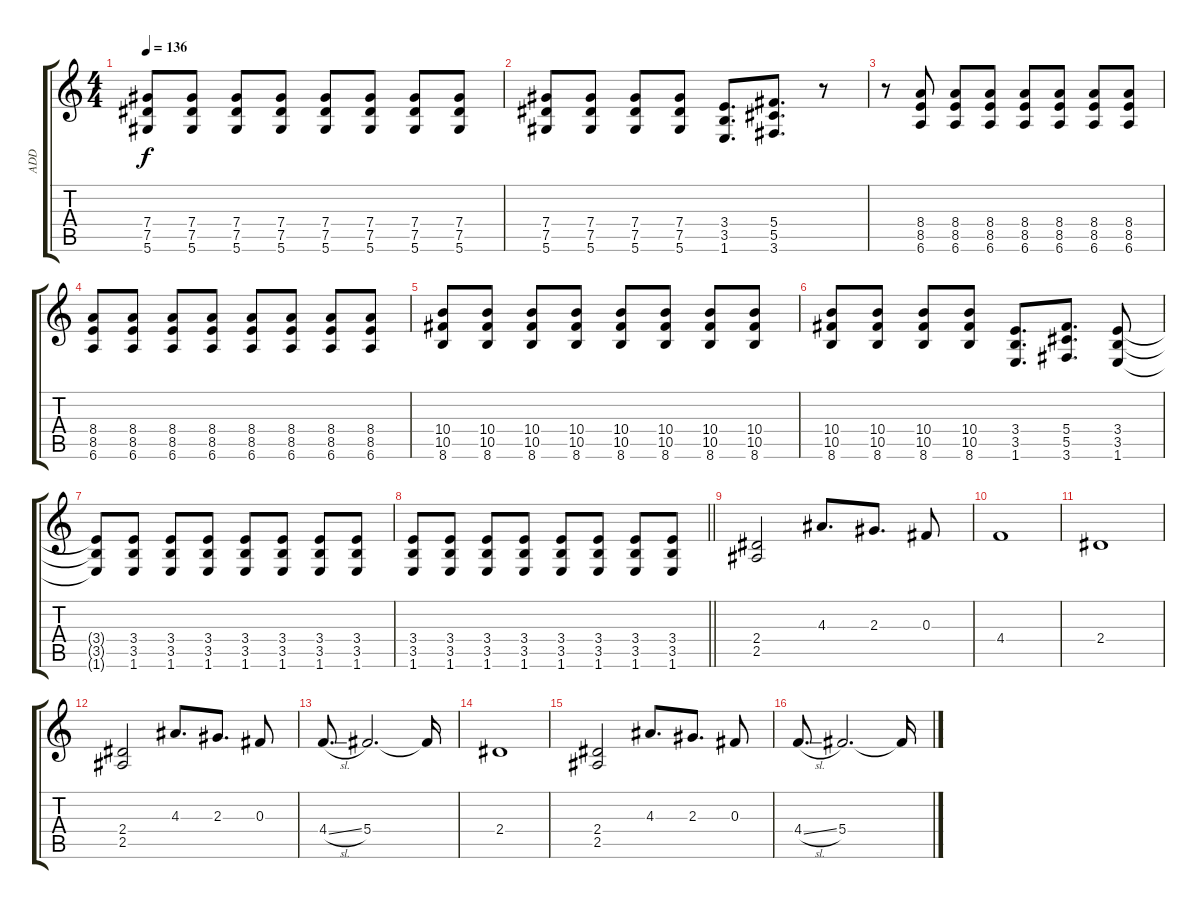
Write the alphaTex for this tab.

\track ("ADD" "ADD") {instrument overdrivenguitar}
\staff {score tabs}
\tuning (Eb4 Bb3 Gb3 Db3 Ab2 Eb2) {hide}
\ts (4 4)
\tempo 136
\clef g2
\ks c
(7.4 7.5 5.6).8{dy f} (7.4 7.5 5.6).8 (7.4 7.5 5.6).8 (7.4 7.5 5.6).8 (7.4 7.5 5.6).8 (7.4 7.5 5.6).8 (7.4 7.5 5.6).8 (7.4 7.5 5.6).8 |
(7.4 7.5 5.6).8 (7.4 7.5 5.6).8 (7.4 7.5 5.6).8 (7.4 7.5 5.6).8 (3.4 3.5 1.6).8{d} (5.4 5.5 3.6).8{d} r.8 |
r.8 (8.4 8.5 6.6).8 (8.4 8.5 6.6).8 (8.4 8.5 6.6).8 (8.4 8.5 6.6).8 (8.4 8.5 6.6).8 (8.4 8.5 6.6).8 (8.4 8.5 6.6).8 |
(8.4 8.5 6.6).8 (8.4 8.5 6.6).8 (8.4 8.5 6.6).8 (8.4 8.5 6.6).8 (8.4 8.5 6.6).8 (8.4 8.5 6.6).8 (8.4 8.5 6.6).8 (8.4 8.5 6.6).8 |
(10.4 10.5 8.6).8 (10.4 10.5 8.6).8 (10.4 10.5 8.6).8 (10.4 10.5 8.6).8 (10.4 10.5 8.6).8 (10.4 10.5 8.6).8 (10.4 10.5 8.6).8 (10.4 10.5 8.6).8 |
(10.4 10.5 8.6).8 (10.4 10.5 8.6).8 (10.4 10.5 8.6).8 (10.4 10.5 8.6).8 (3.4 3.5 1.6).8{d} (5.4 5.5 3.6).8{d} (3.4 3.5 1.6).8 |
(3.4{t} 3.5{t} 1.6{t}).8 (3.4 3.5 1.6).8 (3.4 3.5 1.6).8 (3.4 3.5 1.6).8 (3.4 3.5 1.6).8 (3.4 3.5 1.6).8 (3.4 3.5 1.6).8 (3.4 3.5 1.6).8 |
\barLineRight lightlight
(3.4 3.5 1.6).8 (3.4 3.5 1.6).8 (3.4 3.5 1.6).8 (3.4 3.5 1.6).8 (3.4 3.5 1.6).8 (3.4 3.5 1.6).8 (3.4 3.5 1.6).8 (3.4 3.5 1.6).8 |
\section ("" "")
(2.4 2.5).2 4.3.8{d} 2.3.8{d} 0.3.8 |
4.4.1 |
2.4.1 |
(2.4 2.5).2 4.3.8{d} 2.3.8{d} 0.3.8 |
4.4{sl}.8{d} 5.4.2{d} 5.4{t}.16 |
2.4.1 |
(2.4 2.5).2 4.3.8{d} 2.3.8{d} 0.3.8 |
4.4{sl}.8{d} 5.4.2{d} 5.4{t}.16
